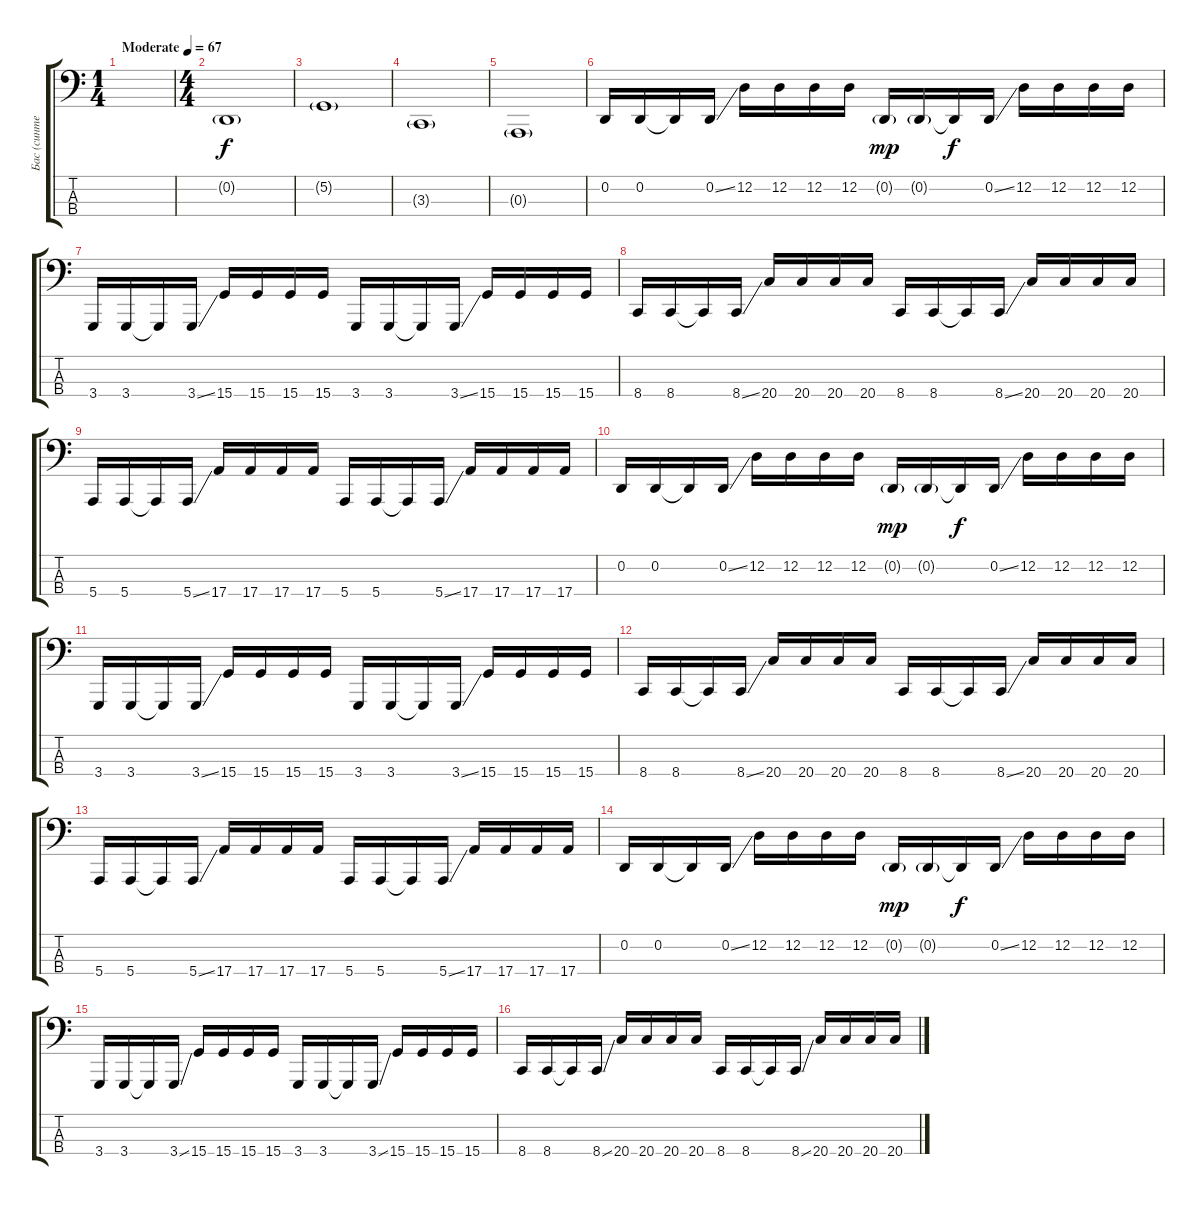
\track ("Бас (синтез)" "Бас (синте") {instrument synthbrass1}
\staff {score tabs}
\tuning (G2 D2 A1 E1) {hide}
\ts (1 4)
\tempo (67 "Moderate")
\clef f4
\ks c
|
\ts (4 4)
0.2{g}.1 |
5.2{g}.1 |
3.3{g}.1 |
0.3{g}.1 |
0.2.16{dy f} 0.2.16 0.2{t}.16 0.2{ss}.16 12.2.16 12.2.16 12.2.16 12.2.16 0.2{g}.16{dy mp} 0.2{g}.16 0.2{t}.16{dy f} 0.2{ss}.16 12.2.16 12.2.16 12.2.16 12.2.16 |
3.4.16 3.4.16 3.4{t}.16 3.4{ss}.16 15.4.16 15.4.16 15.4.16 15.4.16 3.4.16 3.4.16 3.4{t}.16 3.4{ss}.16 15.4.16 15.4.16 15.4.16 15.4.16 |
8.4.16 8.4.16 8.4{t}.16 8.4{ss}.16 20.4.16 20.4.16 20.4.16 20.4.16 8.4.16 8.4.16 8.4{t}.16 8.4{ss}.16 20.4.16 20.4.16 20.4.16 20.4.16 |
5.4.16 5.4.16 5.4{t}.16 5.4{ss}.16 17.4.16 17.4.16 17.4.16 17.4.16 5.4.16 5.4.16 5.4{t}.16 5.4{ss}.16 17.4.16 17.4.16 17.4.16 17.4.16 |
0.2.16 0.2.16 0.2{t}.16 0.2{ss}.16 12.2.16 12.2.16 12.2.16 12.2.16 0.2{g}.16{dy mp} 0.2{g}.16 0.2{t}.16{dy f} 0.2{ss}.16 12.2.16 12.2.16 12.2.16 12.2.16 |
3.4.16 3.4.16 3.4{t}.16 3.4{ss}.16 15.4.16 15.4.16 15.4.16 15.4.16 3.4.16 3.4.16 3.4{t}.16 3.4{ss}.16 15.4.16 15.4.16 15.4.16 15.4.16 |
8.4.16 8.4.16 8.4{t}.16 8.4{ss}.16 20.4.16 20.4.16 20.4.16 20.4.16 8.4.16 8.4.16 8.4{t}.16 8.4{ss}.16 20.4.16 20.4.16 20.4.16 20.4.16 |
5.4.16 5.4.16 5.4{t}.16 5.4{ss}.16 17.4.16 17.4.16 17.4.16 17.4.16 5.4.16 5.4.16 5.4{t}.16 5.4{ss}.16 17.4.16 17.4.16 17.4.16 17.4.16 |
0.2.16 0.2.16 0.2{t}.16 0.2{ss}.16 12.2.16 12.2.16 12.2.16 12.2.16 0.2{g}.16{dy mp} 0.2{g}.16 0.2{t}.16{dy f} 0.2{ss}.16 12.2.16 12.2.16 12.2.16 12.2.16 |
3.4.16 3.4.16 3.4{t}.16 3.4{ss}.16 15.4.16 15.4.16 15.4.16 15.4.16 3.4.16 3.4.16 3.4{t}.16 3.4{ss}.16 15.4.16 15.4.16 15.4.16 15.4.16 |
8.4.16 8.4.16 8.4{t}.16 8.4{ss}.16 20.4.16 20.4.16 20.4.16 20.4.16 8.4.16 8.4.16 8.4{t}.16 8.4{ss}.16 20.4.16 20.4.16 20.4.16 20.4.16
